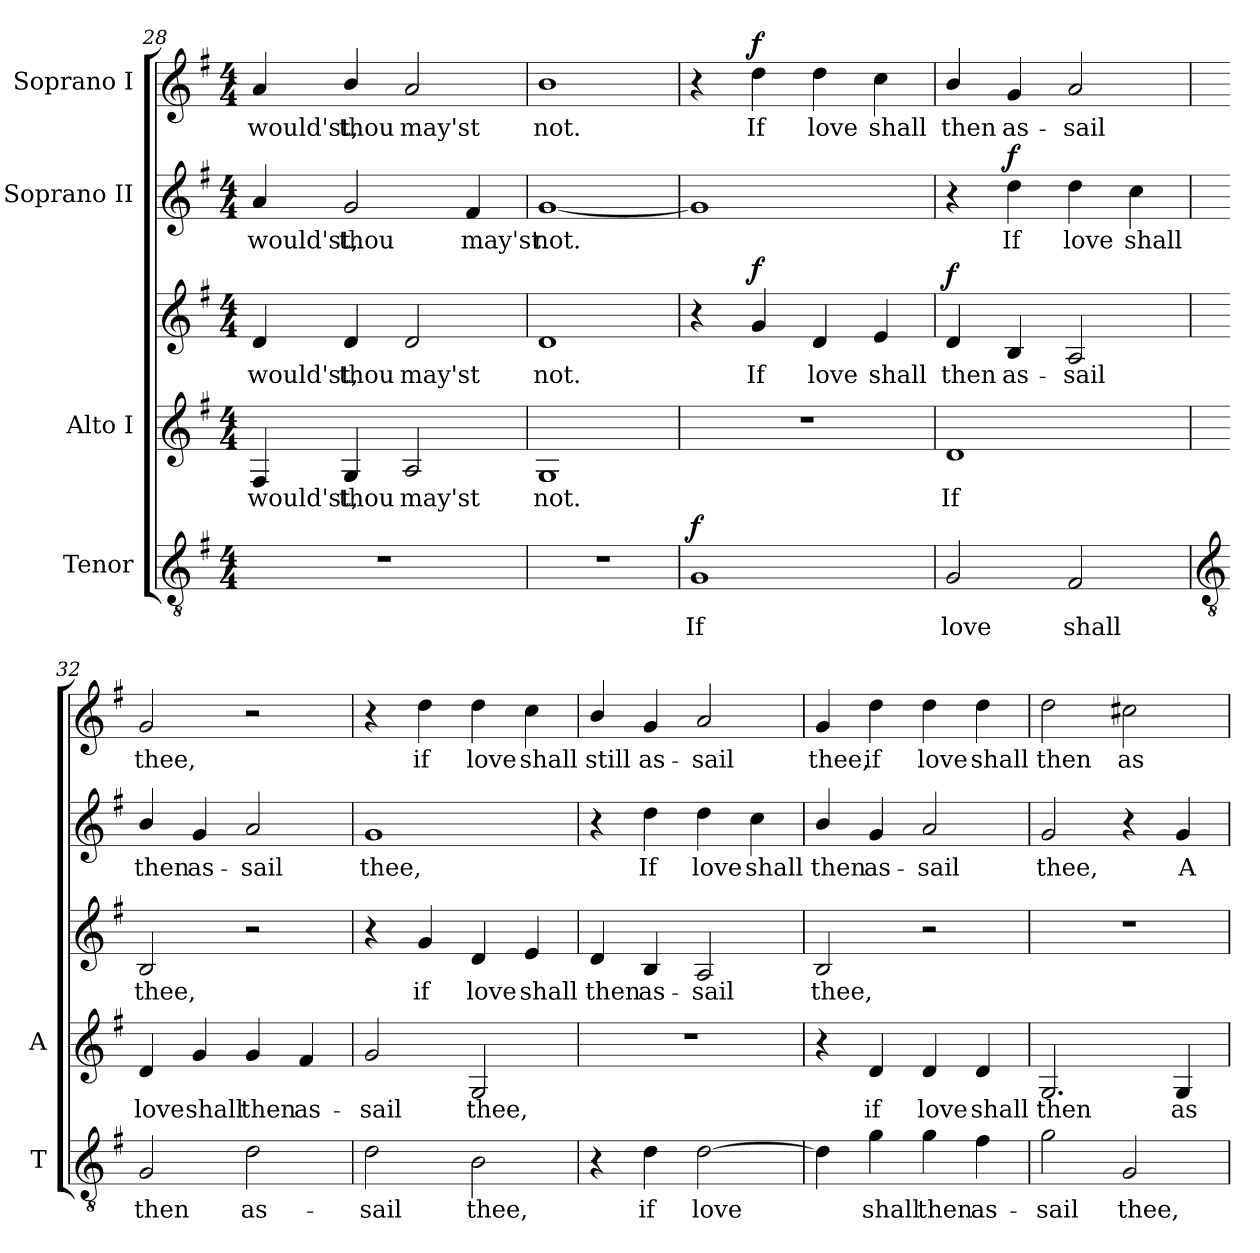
**kern	**text	**dynam	**kern	**text	**kern	**text	**dynam	**kern	**text	**dynam	**kern	**text	**dynam
*part4	*part4	*part4	*part3	*part3	*part3	*part3	*part3	*part2	*part2	*part2	*part1	*part1	*part1
*staff5	*staff5	*staff5	*staff4	*staff4	*staff3	*staff3	*staff3/4	*staff2	*staff2	*staff2	*staff1	*staff1	*staff1
*I"Tenor	*	*	*I"Alto I	*	*	*	*	*I"Soprano II	*	*	*I"Soprano I	*	*
*I'T	*	*	*I'A	*	*	*	*	*	*	*	*	*	*
*clefGv2	*	*	*clefG2	*	*clefG2	*	*	*clefG2	*	*	*clefG2	*	*
*k[f#]	*	*	*k[f#]	*	*k[f#]	*	*	*k[f#]	*	*	*k[f#]	*	*
*G:	*	*	*G:	*	*G:	*	*	*G:	*	*	*G:	*	*
*M4/4	*	*	*M4/4	*	*M4/4	*	*	*M4/4	*	*	*M4/4	*	*
=28	=28	=28	=28	=28	=28	=28	=28	=28	=28	=28	=28	=28	=28
!	!	!	!	!LO:LY:b	!	!LO:LY:b	!	!	!LO:LY:b	!	!	!LO:LY:b	!
1r	.	.	4F#	would'st,	4d	would'st,	.	4a	would'st,	.	4a	would'st,	.
!	!	!	!	!LO:LY:b	!	!LO:LY:b	!	!	!LO:LY:b	!	!	!LO:LY:b	!
.	.	.	4G	thou	4d	thou	.	2g	thou	.	4b/	thou	.
!	!	!	!	!LO:LY:b	!	!LO:LY:b	!	!	!	!	!	!LO:LY:b	!
.	.	.	2A	may'st	2d	may'st	.	.	.	.	2a	may'st	.
!	!	!	!	!	!	!	!	!	!LO:LY:b	!	!	!	!
.	.	.	.	.	.	.	.	4f#	may'st	.	.	.	.
=29	=29	=29	=29	=29	=29	=29	=29	=29	=29	=29	=29	=29	=29
!	!	!	!	!LO:LY:b	!	!LO:LY:b	!	!	!LO:LY:b	!	!	!LO:LY:b	!
1r	.	.	1G	not.	1d	not.	.	[1g	not.	.	1b	not.	.
=30	=30	=30	=30	=30	=30	=30	=30	=30	=30	=30	=30	=30	=30
!	!LO:LY:b	!LO:DY:b	!	!	!	!	!	!	!	!	!	!	!
1G	If	f	1r	.	4r	.	.	1g]	.	.	4r	.	.
!	!	!	!	!	!	!LO:LY:b	!LO:DY:b	!	!	!	!	!LO:LY:b	!LO:DY:b
.	.	.	.	.	4g	If	f	.	.	.	4dd	If	f
!	!	!	!	!	!	!LO:LY:b	!	!	!	!	!	!LO:LY:b	!
.	.	.	.	.	4d	love	.	.	.	.	4dd	love	.
!	!	!	!	!	!	!LO:LY:b	!	!	!	!	!	!LO:LY:b	!
.	.	.	.	.	4e	shall	.	.	.	.	4cc	shall	.
=31	=31	=31	=31	=31	=31	=31	=31	=31	=31	=31	=31	=31	=31
!	!LO:LY:b	!	!	!LO:LY:b	!	!LO:LY:b	!LO:DY:b=2	!	!	!	!	!LO:LY:b	!
2G	love	.	1d	If	4d	then	f	4r	.	.	4b/	then	.
!	!	!	!	!	!	!LO:LY:b	!	!	!LO:LY:b	!LO:DY:b	!	!LO:LY:b	!
.	.	.	.	.	4B	as-	.	4dd	If	f	4g	as-	.
!	!LO:LY:b	!	!	!	!	!LO:LY:b	!	!	!LO:LY:b	!	!	!LO:LY:b	!
2F#	shall	.	.	.	2A	-sail	.	4dd	love	.	2a	-sail	.
!	!	!	!	!	!	!	!	!	!LO:LY:b	!	!	!	!
.	.	.	.	.	.	.	.	4cc	shall	.	.	.	.
!!LO:LB:g=z
=32	=32	=32	=32	=32	=32	=32	=32	=32	=32	=32	=32	=32	=32
*clefGv2	*	*	*	*	*	*	*	*	*	*	*	*	*
!	!LO:LY:b	!	!	!LO:LY:b	!	!LO:LY:b	!	!	!LO:LY:b	!	!	!LO:LY:b	!
2G	then	.	4d	love	2B	thee,	.	4b/	then	.	2g	thee,	.
!	!	!	!	!LO:LY:b	!	!	!	!	!LO:LY:b	!	!	!	!
.	.	.	4g	shall	.	.	.	4g	as-	.	.	.	.
!	!LO:LY:b	!	!	!LO:LY:b	!	!	!	!	!LO:LY:b	!	!	!	!
2d	as-	.	4g	then	2r	.	.	2a	-sail	.	2r	.	.
!	!	!	!	!LO:LY:b	!	!	!	!	!	!	!	!	!
.	.	.	4f#	as-	.	.	.	.	.	.	.	.	.
=33	=33	=33	=33	=33	=33	=33	=33	=33	=33	=33	=33	=33	=33
!	!LO:LY:b	!	!	!LO:LY:b	!	!	!	!	!LO:LY:b	!	!	!	!
2d	-sail	.	2g	sail	4r	.	.	1g	thee,	.	4r	.	.
!	!	!	!	!	!	!LO:LY:b	!	!	!	!	!	!LO:LY:b	!
.	.	.	.	.	4g	-if	.	.	.	.	4dd	if	.
!	!LO:LY:b	!	!	!LO:LY:b	!	!LO:LY:b	!	!	!	!	!	!LO:LY:b	!
2B	thee,	.	2G	thee,	4d	love	.	.	.	.	4dd	love	.
!	!	!	!	!	!	!LO:LY:b	!	!	!	!	!	!LO:LY:b	!
.	.	.	.	.	4e	shall	.	.	.	.	4cc	shall	.
=34	=34	=34	=34	=34	=34	=34	=34	=34	=34	=34	=34	=34	=34
!	!	!	!	!	!	!LO:LY:b	!	!	!	!	!	!LO:LY:b	!
4r	.	.	1r	.	4d	then	.	4r	.	.	4b/	still	.
!	!LO:LY:b	!	!	!	!	!LO:LY:b	!	!	!LO:LY:b	!	!	!LO:LY:b	!
4d	if	.	.	.	4B	as-	.	4dd	If	.	4g	as-	.
!	!LO:LY:b	!	!	!	!	!LO:LY:b	!	!	!LO:LY:b	!	!	!LO:LY:b	!
[2d	love	.	.	.	2A	-sail	.	4dd	love	.	2a	-sail	.
!	!	!	!	!	!	!	!	!	!LO:LY:b	!	!	!	!
.	.	.	.	.	.	.	.	4cc	shall	.	.	.	.
=35	=35	=35	=35	=35	=35	=35	=35	=35	=35	=35	=35	=35	=35
!	!	!	!	!	!	!LO:LY:b	!	!	!LO:LY:b	!	!	!LO:LY:b	!
4d]	.	.	4r	.	2B	thee,	.	4b/	then	.	4g	thee,	.
!	!LO:LY:b	!	!	!LO:LY:b	!	!	!	!	!LO:LY:b	!	!	!LO:LY:b	!
4g	shall	.	4d	if	.	.	.	4g	as-	.	4dd	if	.
!	!LO:LY:b	!	!	!LO:LY:b	!	!	!	!	!LO:LY:b	!	!	!LO:LY:b	!
4g	then	.	4d	love	2r	.	.	2a	-sail	.	4dd	love	.
!	!LO:LY:b	!	!	!LO:LY:b	!	!	!	!	!	!	!	!LO:LY:b	!
4f#	as-	.	4d	shall	.	.	.	.	.	.	4dd	shall	.
=36	=36	=36	=36	=36	=36	=36	=36	=36	=36	=36	=36	=36	=36
!	!LO:LY:b	!	!	!LO:LY:b	!	!	!	!	!LO:LY:b	!	!	!LO:LY:b	!
2g	-sail	.	2.G	then	1r	.	.	2g	thee,	.	2dd	then	.
!	!LO:LY:b	!	!	!	!	!	!	!	!	!	!	!LO:LY:b	!
2G	thee,	.	.	.	.	.	.	4r	.	.	2cc#X	as-	.
!	!	!	!	!LO:LY:b	!	!	!	!	!LO:LY:b	!	!	!	!
.	.	.	4G	as-	.	.	.	4g	A	.	.	.	.
=	=	=	=	=	=	=	=	=	=	=	=	=	=
*-	*-	*-	*-	*-	*-	*-	*-	*-	*-	*-	*-	*-	*-
